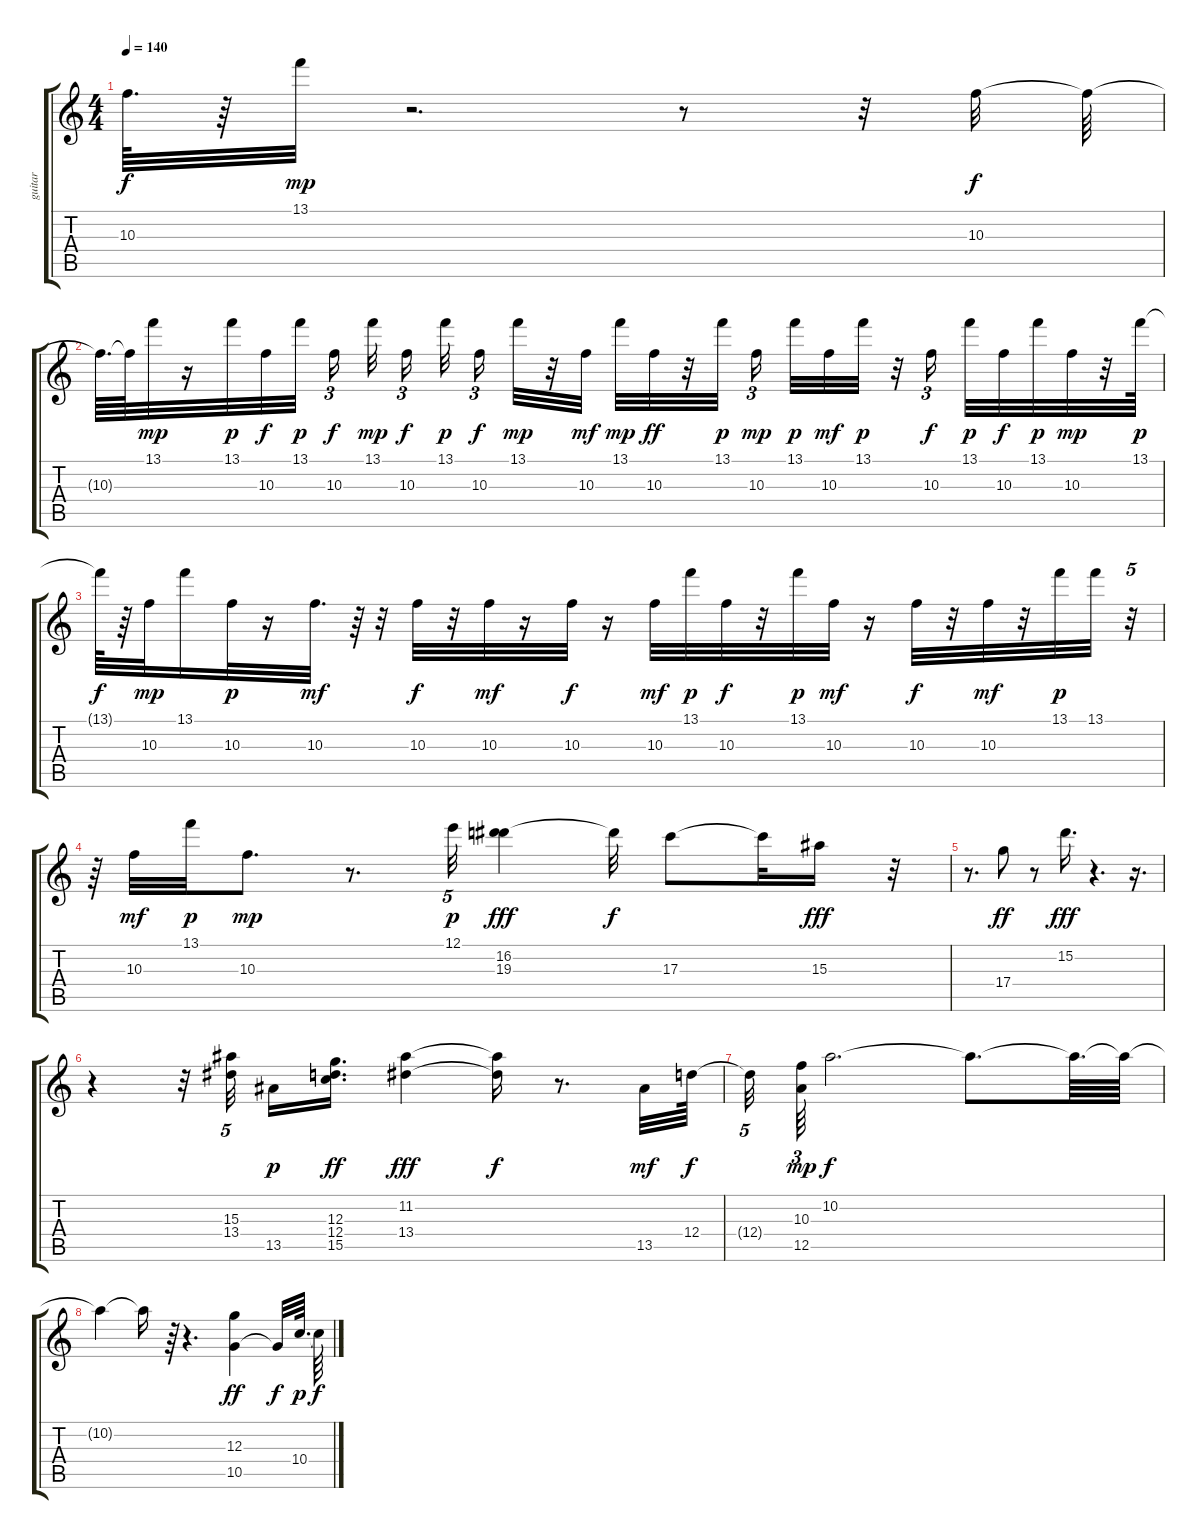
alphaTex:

\track ("guitar" "guitar") {instrument acousticguitarnylon}
\staff {score tabs}
\tuning (E4 B3 G3 D3 A2 E2) {hide}
\ts (4 4)
\tempo 140
\clef g2
\ks c
10.3{t}.64{d dy f} r.64 13.1.32{dy mp} r.2{d} r.8 r.32 10.3.32{dy f} 10.3{t}.64 |
10.3{t}.64{d} 10.3{t}.64 13.1.32{dy mp} r.16 13.1.32{dy p} 10.3.32{dy f} 13.1.32{dy p} 10.3.16{tu (3 2) dy f} 13.1.32{dy mp} 10.3.16{tu (3 2) dy f} 13.1.32{dy p} 10.3.16{tu (3 2) dy f} 13.1.32{dy mp} r.32 10.3.32{dy mf} 13.1.32{dy mp} 10.3.32{dy ff} r.32 13.1.32{dy p} 10.3.16{tu (3 2) dy mp} 13.1.32{dy p} 10.3.32{dy mf} 13.1.32{dy p} r.32 10.3.16{tu (3 2) dy f} 13.1.32{dy p} 10.3.32{dy f} 13.1.32{dy p} 10.3.32{dy mp} r.32 13.1.64{dy p} |
13.1{t}.64{dy f} r.64 10.3.32{dy mp} 13.1.16 10.3.32{dy p} r.16 10.3.32{d dy mf} r.64 r.32 10.3.32{dy f} r.32 10.3.32{dy mf} r.16 10.3.32{dy f} r.16 10.3.32{dy mf} 13.1.32{dy p} 10.3.32{dy f} r.32 13.1.32{dy p} 10.3.32{dy mf} r.16 10.3.32{dy f} r.32 10.3.32{dy mf} r.32 13.1.32{dy p} 13.1.32 r.32{tu (5 4)} |
r.64 10.3.32{dy mf} 13.1.32{dy p} 10.3.8{d dy mp} r.8{d} 12.1.32{tu (5 4) dy p} (16.2 19.3).4{dy fff} 19.3{t}.32{dy f} 17.3.8 17.3{t}.32 15.3.16{dy fff} r.32 |
r.8{d} 17.4.8{dy ff} r.8 15.2.16{d dy fff} r.4{d} r.16{d} |
r.4 r.32 (15.3 13.4).32{tu (5 4)} 13.5.16{dy p} (12.3 12.4 15.5).16{d dy ff} (11.2 13.4).4{dy fff} (11.2{t} 13.4{t}).16{dy f} r.8{d} 13.5.32{dy mf} 12.4.64{dy f} |
12.4{t}.32{tu (5 4)} (10.3 12.5).64{tu (3 2) dy mp} 10.2.2{d dy f} 10.2{t}.8{d} 10.2{t}.64{d} 10.2{t}.64 |
10.2{t}.4 10.2{t}.16 r.64 r.4{d} (12.3 10.5).4{dy ff} 10.5{t}.32{dy f} 10.4.64{d dy p} 10.4{t}.64{dy f}
